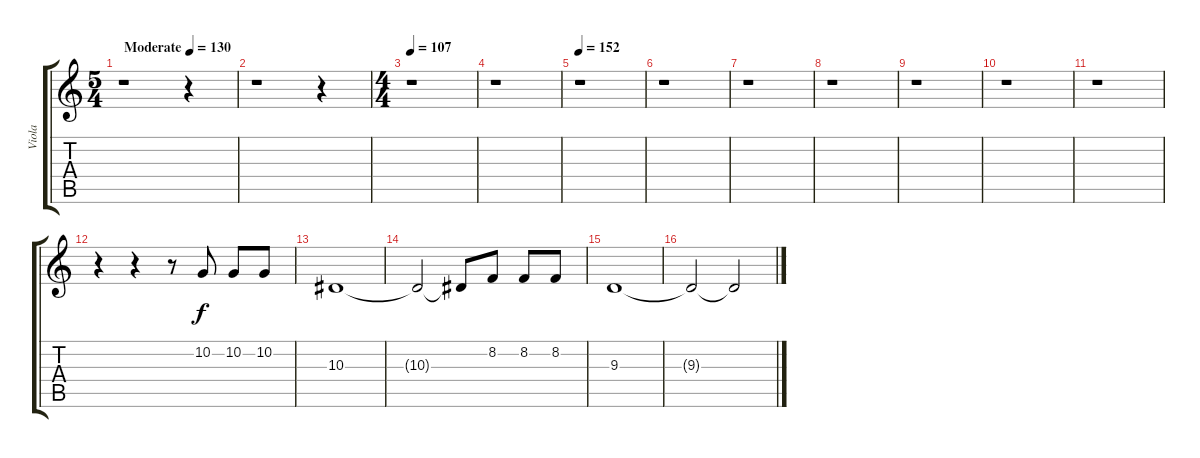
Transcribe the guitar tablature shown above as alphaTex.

\track ("Viola" "Viola") {instrument viola}
\staff {score tabs}
\tuning (D4 A3 F3 C3 G2 D2) {hide}
\ts (5 4)
\tempo (130 "Moderate")
\clef g2
\ks c
r.1{dy f instrument viola} r.4 |
r.1 r.4 |
\ts (4 4)
\tempo 107
r.1 |
r.1 |
\tempo 152
r.1 |
r.1 |
r.1 |
r.1 |
r.1 |
r.1 |
r.1 |
r.4 r.4 r.8 10.2.8 10.2.8 10.2.8 |
10.3.1 |
10.3{t}.2 10.3{t}.8 8.2.8 8.2.8 8.2.8 |
9.3.1 |
9.3{t}.2 9.3{t}.2
